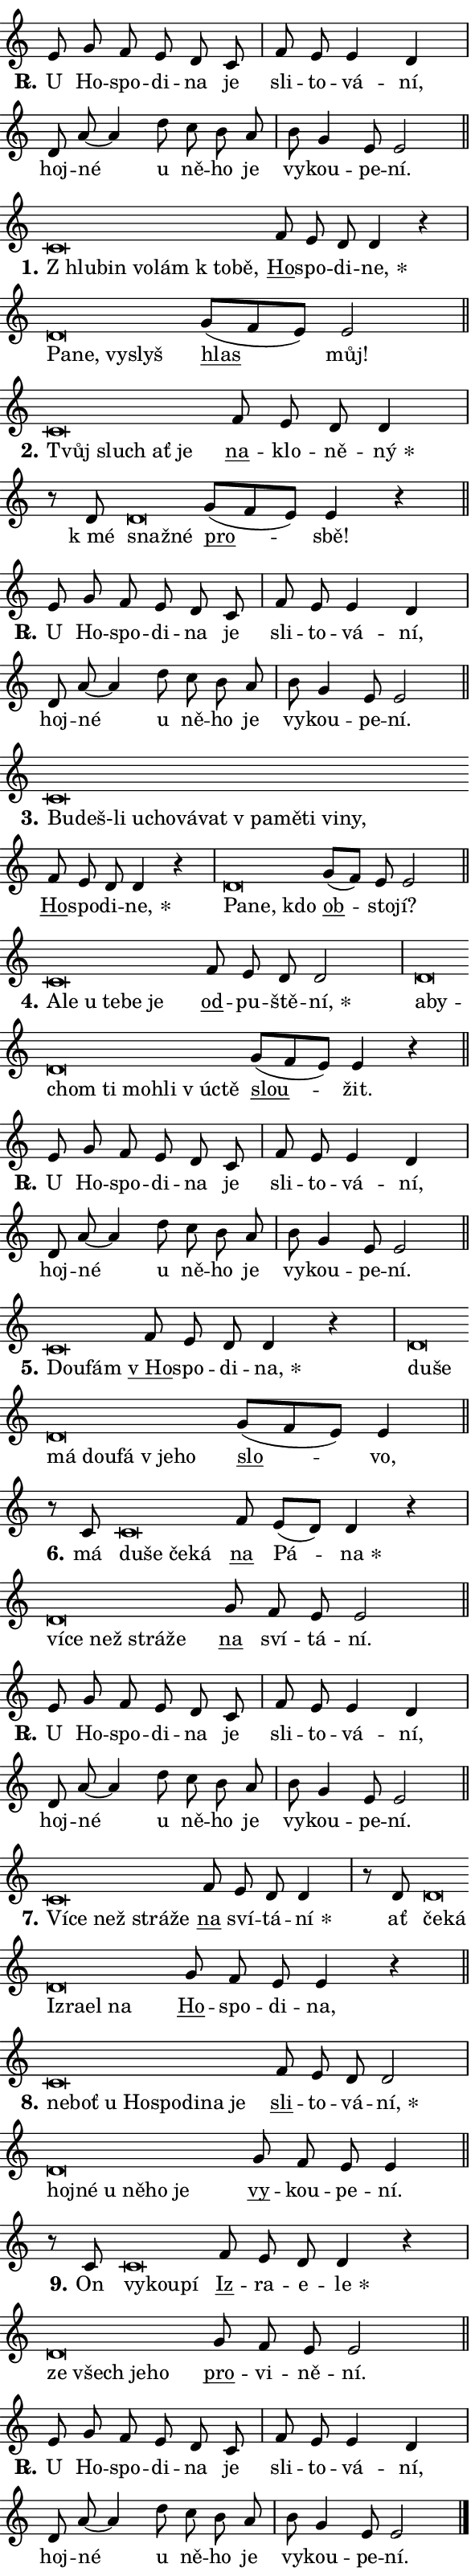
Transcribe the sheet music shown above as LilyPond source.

\version "2.24.0"
\header { tagline = "" }
\paper {
  indent = 0\cm
  top-margin = 0\cm
  right-margin = 0.13\cm % to fit lyric hyphens
  bottom-margin = 0\cm
  left-margin = 0\cm
  paper-width = 10\cm
  page-breaking = #ly:one-page-breaking
  system-system-spacing.basic-distance = #11
  score-system-spacing.basic-distance = #11
  ragged-last = ##f
}


%% Author: Thomas Morley
%% https://lists.gnu.org/archive/html/lilypond-user/2020-05/msg00002.html
#(define (line-position grob)
"Returns position of @var[grob} in current system:
   @code{'start}, if at first time-step
   @code{'end}, if at last time-step
   @code{'middle} otherwise
"
  (let* ((col (ly:item-get-column grob))
         (ln (ly:grob-object col 'left-neighbor))
         (rn (ly:grob-object col 'right-neighbor))
         (col-to-check-left (if (ly:grob? ln) ln col))
         (col-to-check-right (if (ly:grob? rn) rn col))
         (break-dir-left
           (and
             (ly:grob-property col-to-check-left 'non-musical #f)
             (ly:item-break-dir col-to-check-left)))
         (break-dir-right
           (and
             (ly:grob-property col-to-check-right 'non-musical #f)
             (ly:item-break-dir col-to-check-right))))
        (cond ((eqv? 1 break-dir-left) 'start)
              ((eqv? -1 break-dir-right) 'end)
              (else 'middle))))

#(define (tranparent-at-line-position vctor)
  (lambda (grob)
  "Relying on @code{line-position} select the relevant enry from @var{vctor}.
Used to determine transparency,"
    (case (line-position grob)
      ((end) (not (vector-ref vctor 0)))
      ((middle) (not (vector-ref vctor 1)))
      ((start) (not (vector-ref vctor 2))))))

noteHeadBreakVisibility =
#(define-music-function (break-visibility)(vector?)
"Makes @code{NoteHead}s transparent relying on @var{break-visibility}"
#{
  \override NoteHead.transparent =
    #(tranparent-at-line-position break-visibility)
#})

#(define delete-ledgers-for-transparent-note-heads
  (lambda (grob)
    "Reads whether a @code{NoteHead} is transparent.
If so this @code{NoteHead} is removed from @code{'note-heads} from
@var{grob}, which is supposed to be @code{LedgerLineSpanner}.
As a result ledgers are not printed for this @code{NoteHead}"
    (let* ((nhds-array (ly:grob-object grob 'note-heads))
           (nhds-list
             (if (ly:grob-array? nhds-array)
                 (ly:grob-array->list nhds-array)
                 '()))
           ;; Relies on the transparent-property being done before
           ;; Staff.LedgerLineSpanner.after-line-breaking is executed.
           ;; This is fragile ...
           (to-keep
             (remove
               (lambda (nhd)
                 (ly:grob-property nhd 'transparent #f))
               nhds-list)))
      ;; TODO find a better method to iterate over grob-arrays, similiar
      ;; to filter/remove etc for lists
      ;; For now rebuilt from scratch
      (set! (ly:grob-object grob 'note-heads)  '())
      (for-each
        (lambda (nhd)
          (ly:pointer-group-interface::add-grob grob 'note-heads nhd))
        to-keep))))

squashNotes = {
  \override NoteHead.X-extent = #'(-0.2 . 0.2)
  \override NoteHead.Y-extent = #'(-0.75 . 0)
  \override NoteHead.stencil =
    #(lambda (grob)
       (let ((pos (ly:grob-property grob 'staff-position)))
         (begin
           (if (< pos -7) (display "ERROR: Lower brevis then expected\n") (display ""))
           (if (<= pos -6) ly:text-interface::print ly:note-head::print))))
}
unSquashNotes = {
  \revert NoteHead.X-extent
  \revert NoteHead.Y-extent
  \revert NoteHead.stencil
}

hideNotes = \noteHeadBreakVisibility #begin-of-line-visible
unHideNotes = \noteHeadBreakVisibility #all-visible

% work-around for resetting accidentals
% https://lilypond.org/doc/v2.23/Documentation/notation/displaying-rhythms#unmetered-music
cadenzaMeasure = {
  \cadenzaOff
  \partial 1024 s1024
  \cadenzaOn
}

#(define-markup-command (accent layout props text) (markup?)
  "Underline accented syllable"
  (interpret-markup layout props
    #{\markup \override #'(offset . 4.3) \underline { #text }#}))

responsum = \markup \concat {
  "R" \hspace #-1.05 \path #0.1 #'((moveto 0 0.07) (lineto 0.9 0.8)) \hspace #0.05 "."
}

spaceSize = #0.6828661417322834 % exact space size for TeX Gyre Schola

\layout {
  \context {
    \Staff
    \remove "Time_signature_engraver"
    \override LedgerLineSpanner.after-line-breaking = #delete-ledgers-for-transparent-note-heads
  }
  \context {
    \Lyrics {
      \override LyricSpace.minimum-distance = \spaceSize
      \override LyricText.font-name = #"TeX Gyre Schola"
      \override LyricText.font-size = 1
      \override StanzaNumber.font-name = #"TeX Gyre Schola Bold"
      \override StanzaNumber.font-size = 1
    }
  }
  \context {
    \Score 
    \override NoteHead.text =
      #(lambda (grob) 
        (let ((pos (ly:grob-property grob 'staff-position)))
          #{\markup {
            \combine
              \halign #-0.55 \raise #(if (= pos -6) 0 0.5) \override #'(thickness . 2) \draw-line #'(3.2 . 0)
              \musicglyph "noteheads.sM1"
          }#}))
  }
}

% magnetic-lyrics.ily
%
%   written by
%     Jean Abou Samra <jean@abou-samra.fr>
%     Werner Lemberg <wl@gnu.org>
%
%   adapted by
%     Jiri Hon <jiri.hon@gmail.com>
%
% Version 2022-Apr-15

% https://www.mail-archive.com/lilypond-user@gnu.org/msg149350.html

#(define (Left_hyphen_pointer_engraver context)
   "Collect syllable-hyphen-syllable occurrences in lyrics and store
them in properties.  This engraver only looks to the left.  For
example, if the lyrics input is @code{foo -- bar}, it does the
following.

@itemize @bullet
@item
Set the @code{text} property of the @code{LyricHyphen} grob between
@q{foo} and @q{bar} to @code{foo}.

@item
Set the @code{left-hyphen} property of the @code{LyricText} grob with
text @q{foo} to the @code{LyricHyphen} grob between @q{foo} and
@q{bar}.
@end itemize

Use this auxiliary engraver in combination with the
@code{lyric-@/text::@/apply-@/magnetic-@/offset!} hook."
   (let ((hyphen #f)
         (text #f))
     (make-engraver
      (acknowledgers
       ((lyric-syllable-interface engraver grob source-engraver)
        (set! text grob)))
      (end-acknowledgers
       ((lyric-hyphen-interface engraver grob source-engraver)
        ;(when (not (grob::has-interface grob 'lyric-space-interface))
          (set! hyphen grob)));)
      ((stop-translation-timestep engraver)
       (when (and text hyphen)
         (ly:grob-set-object! text 'left-hyphen hyphen))
       (set! text #f)
       (set! hyphen #f)))))

#(define (lyric-text::apply-magnetic-offset! grob)
   "If the space between two syllables is less than the value in
property @code{LyricText@/.details@/.squash-threshold}, move the right
syllable to the left so that it gets concatenated with the left
syllable.

Use this function as a hook for
@code{LyricText@/.after-@/line-@/breaking} if the
@code{Left_@/hyphen_@/pointer_@/engraver} is active."
   (let ((hyphen (ly:grob-object grob 'left-hyphen #f)))
     (when hyphen
       (let ((left-text (ly:spanner-bound hyphen LEFT)))
         (when (grob::has-interface left-text 'lyric-syllable-interface)
           (let* ((common (ly:grob-common-refpoint grob left-text X))
                  (this-x-ext (ly:grob-extent grob common X))
                  (left-x-ext
                   (begin
                     ;; Trigger magnetism for left-text.
                     (ly:grob-property left-text 'after-line-breaking)
                     (ly:grob-extent left-text common X)))
                  ;; `delta` is the gap width between two syllables.
                  (delta (- (interval-start this-x-ext)
                            (interval-end left-x-ext)))
                  (details (ly:grob-property grob 'details))
                  (threshold (assoc-get 'squash-threshold details 0.2)))
             (when (< delta threshold)
               (let* (;; We have to manipulate the input text so that
                      ;; ligatures crossing syllable boundaries are not
                      ;; disabled.  For languages based on the Latin
                      ;; script this is essentially a beautification.
                      ;; However, for non-Western scripts it can be a
                      ;; necessity.
                      (lt (ly:grob-property left-text 'text))
                      (rt (ly:grob-property grob 'text))
                      (is-space (grob::has-interface hyphen 'lyric-space-interface))
                      (space (if is-space " " ""))
                      (extra-delta (if is-space spaceSize 0))
                      ;; Append new syllable.
                      (ltrt-space (if (and (string? lt) (string? rt))
                                (string-append lt space rt)
                                (make-concat-markup (list lt space rt))))
                      ;; Right-align `ltrt` to the right side.
                      (ltrt-space-markup (grob-interpret-markup
                               grob
                               (make-translate-markup
                                (cons (interval-length this-x-ext) 0)
                                (make-right-align-markup ltrt-space)))))
                 (begin
                   ;; Don't print `left-text`.
                   (ly:grob-set-property! left-text 'stencil #f)
                   ;; Set text and stencil (which holds all collected
                   ;; syllables so far) and shift it to the left.
                   (ly:grob-set-property! grob 'text ltrt-space)
                   (ly:grob-set-property! grob 'stencil ltrt-space-markup)
                   (ly:grob-translate-axis! grob (- (- delta extra-delta)) X))))))))))


#(define (lyric-hyphen::displace-bounds-first grob)
   ;; Make very sure this callback isn't triggered too early.
   (let ((left (ly:spanner-bound grob LEFT))
         (right (ly:spanner-bound grob RIGHT)))
     (ly:grob-property left 'after-line-breaking)
     (ly:grob-property right 'after-line-breaking)
     (ly:lyric-hyphen::print grob)))

squashThreshold = #0.4

\layout {
  \context {
    \Lyrics
    \consists #Left_hyphen_pointer_engraver
    \override LyricText.after-line-breaking =
      #lyric-text::apply-magnetic-offset!
    \override LyricHyphen.stencil = #lyric-hyphen::displace-bounds-first
    \override LyricText.details.squash-threshold = \squashThreshold
    \override LyricHyphen.minimum-distance = 0
    \override LyricHyphen.minimum-length = \squashThreshold
  }
}

squashText = \override LyricText.details.squash-threshold = 9999
unSquashText = \override LyricText.details.squash-threshold = \squashThreshold

leftText = \override LyricText.self-alignment-X = #LEFT
unLeftText = \revert LyricText.self-alignment-X

starOffset = #(lambda (grob) 
                (let ((x_offset (ly:self-alignment-interface::aligned-on-x-parent grob)))
                  (if (= x_offset 0) 0 (+ x_offset 1.2))))

star = #(define-music-function (syllable)(string?)
"Append star separator at the end of a syllable"
#{
  \once \override LyricText.X-offset = #starOffset
  \lyricmode { \markup {
    #syllable
    \override #'((font-name . "TeX Gyre Schola Bold")) \hspace #0.2 \lower #0.65 \larger "*"
  } }
#})

starAccent = #(define-music-function (syllable)(string?)
"Append star separator at the end of a syllable and make accent"
#{
  \once \override LyricText.X-offset = #starOffset
  \lyricmode { \markup {
    \accent #syllable
    \override #'((font-name . "TeX Gyre Schola Bold")) \hspace #0.2 \lower #0.65 \larger "*"
  } }
#})

breath = #(define-music-function (syllable)(string?)
"Append breathing indicator at the end of a syllable"
#{
  \lyricmode { \markup { #syllable "+" } }
#})

optionalBreath = #(define-music-function (syllable)(string?)
"Append optional breathing indicator at the end of a syllable"
#{
  \lyricmode { \markup { #syllable "(+)" } }
#})


\score {
    <<
        \new Voice = "melody" { \cadenzaOn \key c \major \relative { e'8 g f e d c \cadenzaMeasure \bar "|" f e e4 d \cadenzaMeasure \bar "|" d8 a'8~ a4 \bar "" d8 c b a \cadenzaMeasure \bar "|" b g4 e8 e2 \cadenzaMeasure \bar "||" \break } }
        \new Lyrics \lyricsto "melody" { \lyricmode { \set stanza = \responsum
U Ho -- spo -- di -- na je sli -- to -- vá -- ní, hoj -- né u ně -- ho je vy -- kou -- pe -- ní. } }
    >>
    \layout {}
}

\score {
    <<
        \new Voice = "melody" { \cadenzaOn \key c \major \relative { \squashNotes c'\breve*1/16 \hideNotes \breve*1/16 \bar "" \breve*1/16 \bar "" \breve*1/16 \bar "" \breve*1/16 \breve*1/16 \bar "" \unHideNotes \unSquashNotes \bar "" f8 e d d4 r \cadenzaMeasure \bar "|" \squashNotes d\breve*1/16 \hideNotes \breve*1/16 \bar "" \breve*1/16 \breve*1/16 \bar "" \unHideNotes \unSquashNotes \bar "" g8[( f e)] e2 \cadenzaMeasure \bar "||" \break } }
        \new Lyrics \lyricsto "melody" { \lyricmode { \set stanza = "1."
\leftText "Z hlu" -- \squashText bin vo -- lám "k to" -- bě, \unLeftText \unSquashText \markup \accent Ho -- spo -- di -- \star ne, \leftText Pa -- \squashText ne, vy -- slyš \unLeftText \unSquashText \markup \accent hlas můj! } }
    >>
    \layout {}
}

\score {
    <<
        \new Voice = "melody" { \cadenzaOn \key c \major \relative { \squashNotes c'\breve*1/16 \hideNotes \breve*1/16 \bar "" \breve*1/16 \breve*1/16 \bar "" \unHideNotes \unSquashNotes \bar "" f8 e d d4 \cadenzaMeasure \bar "|" r8 d \squashNotes d\breve*1/16 \hideNotes \breve*1/16 \bar "" \unHideNotes \unSquashNotes \bar "" g8[( f e)] e4 r \cadenzaMeasure \bar "||" \break } }
        \new Lyrics \lyricsto "melody" { \lyricmode { \set stanza = "2."
\leftText Tvůj \squashText sluch ať je \unLeftText \unSquashText \markup \accent na -- klo -- ně -- \star ný "k mé" \leftText snaž -- \squashText né \unLeftText \unSquashText \markup \accent pro -- sbě! } }
    >>
    \layout {}
}

\score {
    <<
        \new Voice = "melody" { \cadenzaOn \key c \major \relative { e'8 g f e d c \cadenzaMeasure \bar "|" f e e4 d \cadenzaMeasure \bar "|" d8 a'8~ a4 \bar "" d8 c b a \cadenzaMeasure \bar "|" b g4 e8 e2 \cadenzaMeasure \bar "||" \break } }
        \new Lyrics \lyricsto "melody" { \lyricmode { \set stanza = \responsum
U Ho -- spo -- di -- na je sli -- to -- vá -- ní, hoj -- né u ně -- ho je vy -- kou -- pe -- ní. } }
    >>
    \layout {}
}

\score {
    <<
        \new Voice = "melody" { \cadenzaOn \key c \major \relative { \squashNotes c'\breve*1/16 \hideNotes \breve*1/16 \bar "" \breve*1/16 \bar "" \breve*1/16 \bar "" \breve*1/16 \bar "" \breve*1/16 \bar "" \breve*1/16 \bar "" \breve*1/16 \bar "" \breve*1/16 \bar "" \breve*1/16 \breve*1/16 \bar "" \unHideNotes \unSquashNotes \bar "" f8 e d d4 r \cadenzaMeasure \bar "|" \squashNotes d\breve*1/16 \hideNotes \breve*1/16 \breve*1/16 \bar "" \unHideNotes \unSquashNotes \bar "" g8[( f)] e e2 \cadenzaMeasure \bar "||" \break } }
        \new Lyrics \lyricsto "melody" { \lyricmode { \set stanza = "3."
\leftText Bu -- \squashText deš-li u -- cho -- vá -- vat "v pa" -- mě -- ti vi -- ny, \unLeftText \unSquashText \markup \accent Ho -- spo -- di -- \star ne, \leftText Pa -- \squashText ne, kdo \unLeftText \unSquashText \markup \accent ob -- sto -- jí? } }
    >>
    \layout {}
}

\score {
    <<
        \new Voice = "melody" { \cadenzaOn \key c \major \relative { \squashNotes c'\breve*1/16 \hideNotes \breve*1/16 \bar "" \breve*1/16 \bar "" \breve*1/16 \bar "" \breve*1/16 \breve*1/16 \bar "" \unHideNotes \unSquashNotes \bar "" f8 e d d2 \cadenzaMeasure \bar "|" \squashNotes d\breve*1/16 \hideNotes \breve*1/16 \bar "" \breve*1/16 \bar "" \breve*1/16 \bar "" \breve*1/16 \bar "" \breve*1/16 \bar "" \breve*1/16 \breve*1/16 \bar "" \unHideNotes \unSquashNotes \bar "" g8[( f e)] e4 r \cadenzaMeasure \bar "||" \break } }
        \new Lyrics \lyricsto "melody" { \lyricmode { \set stanza = "4."
\leftText A -- \squashText le u te -- be je \unLeftText \unSquashText \markup \accent od -- pu -- ště -- \star ní, \leftText a -- \squashText by -- chom ti mo -- hli "v ú" -- ctě \unLeftText \unSquashText \markup \accent slou -- žit. } }
    >>
    \layout {}
}

\score {
    <<
        \new Voice = "melody" { \cadenzaOn \key c \major \relative { e'8 g f e d c \cadenzaMeasure \bar "|" f e e4 d \cadenzaMeasure \bar "|" d8 a'8~ a4 \bar "" d8 c b a \cadenzaMeasure \bar "|" b g4 e8 e2 \cadenzaMeasure \bar "||" \break } }
        \new Lyrics \lyricsto "melody" { \lyricmode { \set stanza = \responsum
U Ho -- spo -- di -- na je sli -- to -- vá -- ní, hoj -- né u ně -- ho je vy -- kou -- pe -- ní. } }
    >>
    \layout {}
}

\score {
    <<
        \new Voice = "melody" { \cadenzaOn \key c \major \relative { \squashNotes c'\breve*1/16 \hideNotes \breve*1/16 \bar "" \unHideNotes \unSquashNotes \bar "" f8 e d d4 r \cadenzaMeasure \bar "|" \squashNotes d\breve*1/16 \hideNotes \breve*1/16 \bar "" \breve*1/16 \bar "" \breve*1/16 \bar "" \breve*1/16 \bar "" \breve*1/16 \breve*1/16 \bar "" \unHideNotes \unSquashNotes \bar "" g8[( f e)] e4 \cadenzaMeasure \bar "||" \break } }
        \new Lyrics \lyricsto "melody" { \lyricmode { \set stanza = "5."
\leftText Dou -- \squashText fám \unLeftText \unSquashText \markup \accent "v Ho" -- spo -- di -- \star na, \leftText du -- \squashText še má dou -- fá "v je" -- ho \unLeftText \unSquashText \markup \accent slo -- vo, } }
    >>
    \layout {}
}

\score {
    <<
        \new Voice = "melody" { \cadenzaOn \key c \major \relative { r8 c' \squashNotes c\breve*1/16 \hideNotes \breve*1/16 \bar "" \breve*1/16 \breve*1/16 \bar "" \unHideNotes \unSquashNotes \bar "" f8 e[( d)] d4 r \cadenzaMeasure \bar "|" \squashNotes d\breve*1/16 \hideNotes \breve*1/16 \bar "" \breve*1/16 \bar "" \breve*1/16 \breve*1/16 \bar "" \unHideNotes \unSquashNotes \bar "" g8 f e e2 \cadenzaMeasure \bar "||" \break } }
        \new Lyrics \lyricsto "melody" { \lyricmode { \set stanza = "6."
má \leftText du -- \squashText še če -- ká \unLeftText \unSquashText \markup \accent na Pá -- \star na \leftText ví -- \squashText ce než strá -- že \unLeftText \unSquashText \markup \accent na sví -- tá -- ní. } }
    >>
    \layout {}
}

\score {
    <<
        \new Voice = "melody" { \cadenzaOn \key c \major \relative { e'8 g f e d c \cadenzaMeasure \bar "|" f e e4 d \cadenzaMeasure \bar "|" d8 a'8~ a4 \bar "" d8 c b a \cadenzaMeasure \bar "|" b g4 e8 e2 \cadenzaMeasure \bar "||" \break } }
        \new Lyrics \lyricsto "melody" { \lyricmode { \set stanza = \responsum
U Ho -- spo -- di -- na je sli -- to -- vá -- ní, hoj -- né u ně -- ho je vy -- kou -- pe -- ní. } }
    >>
    \layout {}
}

\score {
    <<
        \new Voice = "melody" { \cadenzaOn \key c \major \relative { \squashNotes c'\breve*1/16 \hideNotes \breve*1/16 \bar "" \breve*1/16 \bar "" \breve*1/16 \breve*1/16 \bar "" \unHideNotes \unSquashNotes \bar "" f8 e d d4 \cadenzaMeasure \bar "|" r8 d \squashNotes d\breve*1/16 \hideNotes \breve*1/16 \bar "" \breve*1/16 \bar "" \breve*1/16 \bar "" \breve*1/16 \breve*1/16 \bar "" \unHideNotes \unSquashNotes \bar "" g8 f e e4 r \cadenzaMeasure \bar "||" \break } }
        \new Lyrics \lyricsto "melody" { \lyricmode { \set stanza = "7."
\leftText Ví -- \squashText ce než strá -- že \unLeftText \unSquashText \markup \accent na sví -- tá -- \star ní ať \leftText če -- \squashText ká Iz -- ra -- el na \unLeftText \unSquashText \markup \accent Ho -- spo -- di -- na, } }
    >>
    \layout {}
}

\score {
    <<
        \new Voice = "melody" { \cadenzaOn \key c \major \relative { \squashNotes c'\breve*1/16 \hideNotes \breve*1/16 \bar "" \breve*1/16 \bar "" \breve*1/16 \bar "" \breve*1/16 \bar "" \breve*1/16 \bar "" \breve*1/16 \breve*1/16 \bar "" \unHideNotes \unSquashNotes \bar "" f8 e d d2 \cadenzaMeasure \bar "|" \squashNotes d\breve*1/16 \hideNotes \breve*1/16 \bar "" \breve*1/16 \bar "" \breve*1/16 \bar "" \breve*1/16 \breve*1/16 \bar "" \unHideNotes \unSquashNotes \bar "" g8 f e e4 \cadenzaMeasure \bar "||" \break } }
        \new Lyrics \lyricsto "melody" { \lyricmode { \set stanza = "8."
\leftText ne -- \squashText boť u Ho -- spo -- di -- na je \unLeftText \unSquashText \markup \accent sli -- to -- vá -- \star ní, \leftText hoj -- \squashText né u ně -- ho je \unLeftText \unSquashText \markup \accent vy -- kou -- pe -- ní. } }
    >>
    \layout {}
}

\score {
    <<
        \new Voice = "melody" { \cadenzaOn \key c \major \relative { r8 c' \squashNotes c\breve*1/16 \hideNotes \breve*1/16 \breve*1/16 \bar "" \unHideNotes \unSquashNotes \bar "" f8 e d d4 r \cadenzaMeasure \bar "|" \squashNotes d\breve*1/16 \hideNotes \breve*1/16 \bar "" \breve*1/16 \breve*1/16 \bar "" \unHideNotes \unSquashNotes \bar "" g8 f e e2 \cadenzaMeasure \bar "||" \break } }
        \new Lyrics \lyricsto "melody" { \lyricmode { \set stanza = "9."
On \leftText vy -- \squashText kou -- pí \unLeftText \unSquashText \markup \accent Iz -- ra -- e -- \star le \leftText ze \squashText všech je -- ho \unLeftText \unSquashText \markup \accent pro -- vi -- ně -- ní. } }
    >>
    \layout {}
}

\score {
    <<
        \new Voice = "melody" { \cadenzaOn \key c \major \relative { e'8 g f e d c \cadenzaMeasure \bar "|" f e e4 d \cadenzaMeasure \bar "|" d8 a'8~ a4 \bar "" d8 c b a \cadenzaMeasure \bar "|" b g4 e8 e2 \cadenzaMeasure \bar "||" \break } \bar "|." }
        \new Lyrics \lyricsto "melody" { \lyricmode { \set stanza = \responsum
U Ho -- spo -- di -- na je sli -- to -- vá -- ní, hoj -- né u ně -- ho je vy -- kou -- pe -- ní. } }
    >>
    \layout {}
}
